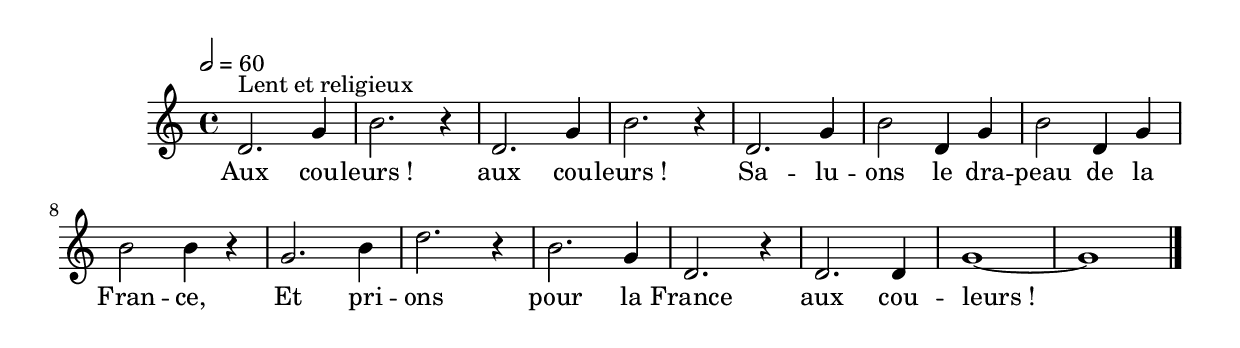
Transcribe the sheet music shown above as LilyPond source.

%Compilation:lilypond CouleursDuSoir.ly
%Apercu:evince CouleursDuSoir.pdf
%Esclaves:timidity -ia CouleursDuSoir.midi
\version "2.12.1"
\language "français"

\header {
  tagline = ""
  composer = ""
}                                        

MetriqueArmure = {
  \tempo 2=60
  \time 4/4
  \key do \major
}

italique = { \override Score . LyricText #'font-shape = #'italic }

roman = { \override Score . LyricText #'font-shape = #'roman }

MusiqueTheme = \relative do' {
	re2.^"Lent et religieux" sol4
	si2. r4
	re,2. sol4
	si2. r4
	re,2. sol4
	si2 re,4 sol
	si2 re,4 sol
	si2 si4 r
	sol2. si4
	re2. r4
	si2. sol4
	re2. r4
	re2. re4
	sol1~ sol1 \bar "|."
}

Paroles = \lyricmode {
	Aux cou -- leurs_!
	aux cou -- leurs_!
	Sa -- lu -- ons le dra -- peau de la Fran -- ce,
	Et pri -- ons pour la France aux cou -- leurs_!
}

\score{
    \new Staff <<
      \set Staff.midiInstrument = "flute"
      \new Voice = "theme" {
	\autoBeamOff
	\MetriqueArmure
	\MusiqueTheme
      }
      \new Lyrics \lyricsto theme {
	\Paroles
      }                       
    >>
\layout{}
\midi{}
}
